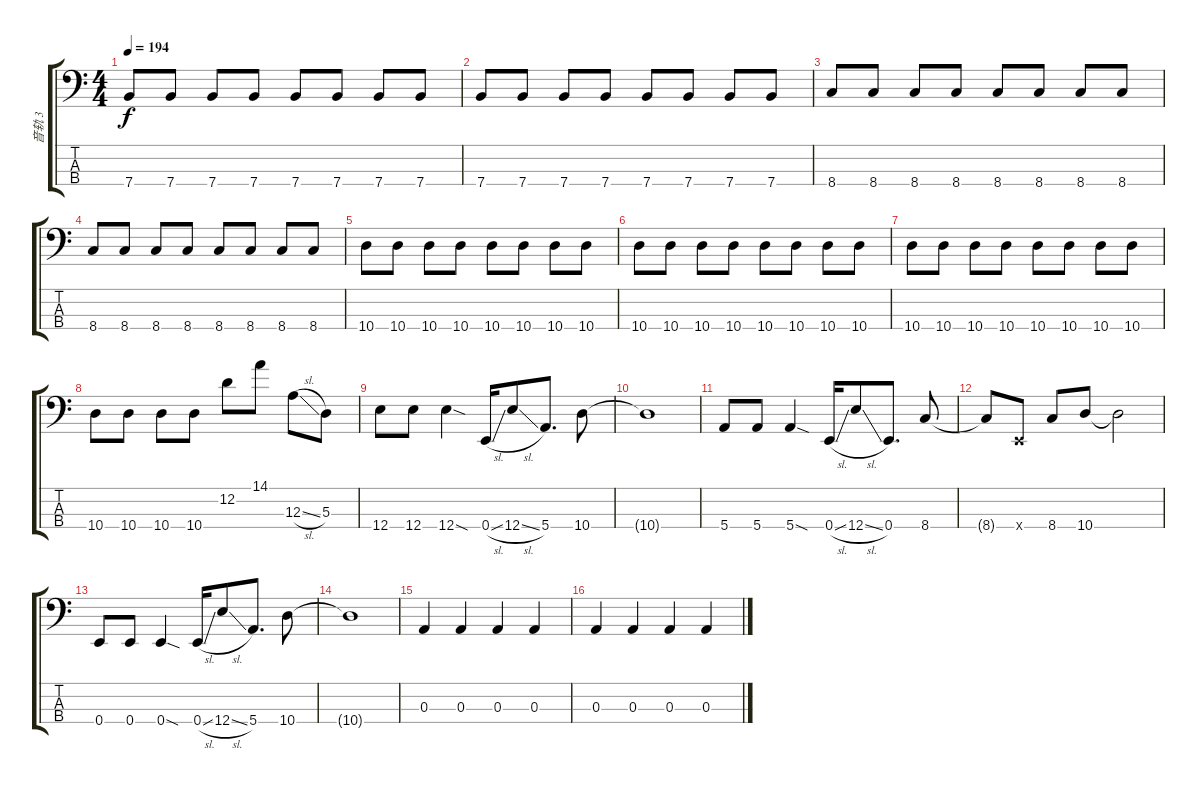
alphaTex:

\track ("音轨 3" "音轨 3") {instrument electricbasspick}
\staff {score tabs}
\tuning (G2 D2 A1 E1) {hide}
\ts (4 4)
\tempo 194
\clef f4
\ks c
7.4.8{dy f} 7.4.8 7.4.8 7.4.8 7.4.8 7.4.8 7.4.8 7.4.8 |
7.4.8 7.4.8 7.4.8 7.4.8 7.4.8 7.4.8 7.4.8 7.4.8 |
8.4.8 8.4.8 8.4.8 8.4.8 8.4.8 8.4.8 8.4.8 8.4.8 |
8.4.8 8.4.8 8.4.8 8.4.8 8.4.8 8.4.8 8.4.8 8.4.8 |
10.4.8 10.4.8 10.4.8 10.4.8 10.4.8 10.4.8 10.4.8 10.4.8 |
10.4.8 10.4.8 10.4.8 10.4.8 10.4.8 10.4.8 10.4.8 10.4.8 |
10.4.8 10.4.8 10.4.8 10.4.8 10.4.8 10.4.8 10.4.8 10.4.8 |
10.4.8 10.4.8 10.4.8 10.4.8 12.2.8 14.1.8 12.3{sl}.8 5.3.8 |
12.4.8 12.4.8 12.4{sod}.4 0.4{sl}.16 12.4{sl}.8 5.4.8{d} 10.4.8 |
10.4{t}.1 |
5.4.8 5.4.8 5.4{sod}.4 0.4{sl}.16 12.4{sl}.8 0.4.8{d} 8.4.8 |
8.4{t}.8 0.4{x}.8 8.4.8 10.4.8 10.4{t}.2 |
0.4.8 0.4.8 0.4{sod}.4 0.4{sl}.16 12.4{sl}.8 5.4.8{d} 10.4.8 |
10.4{t}.1 |
0.3.4 0.3.4 0.3.4 0.3.4 |
0.3.4 0.3.4 0.3.4 0.3.4
